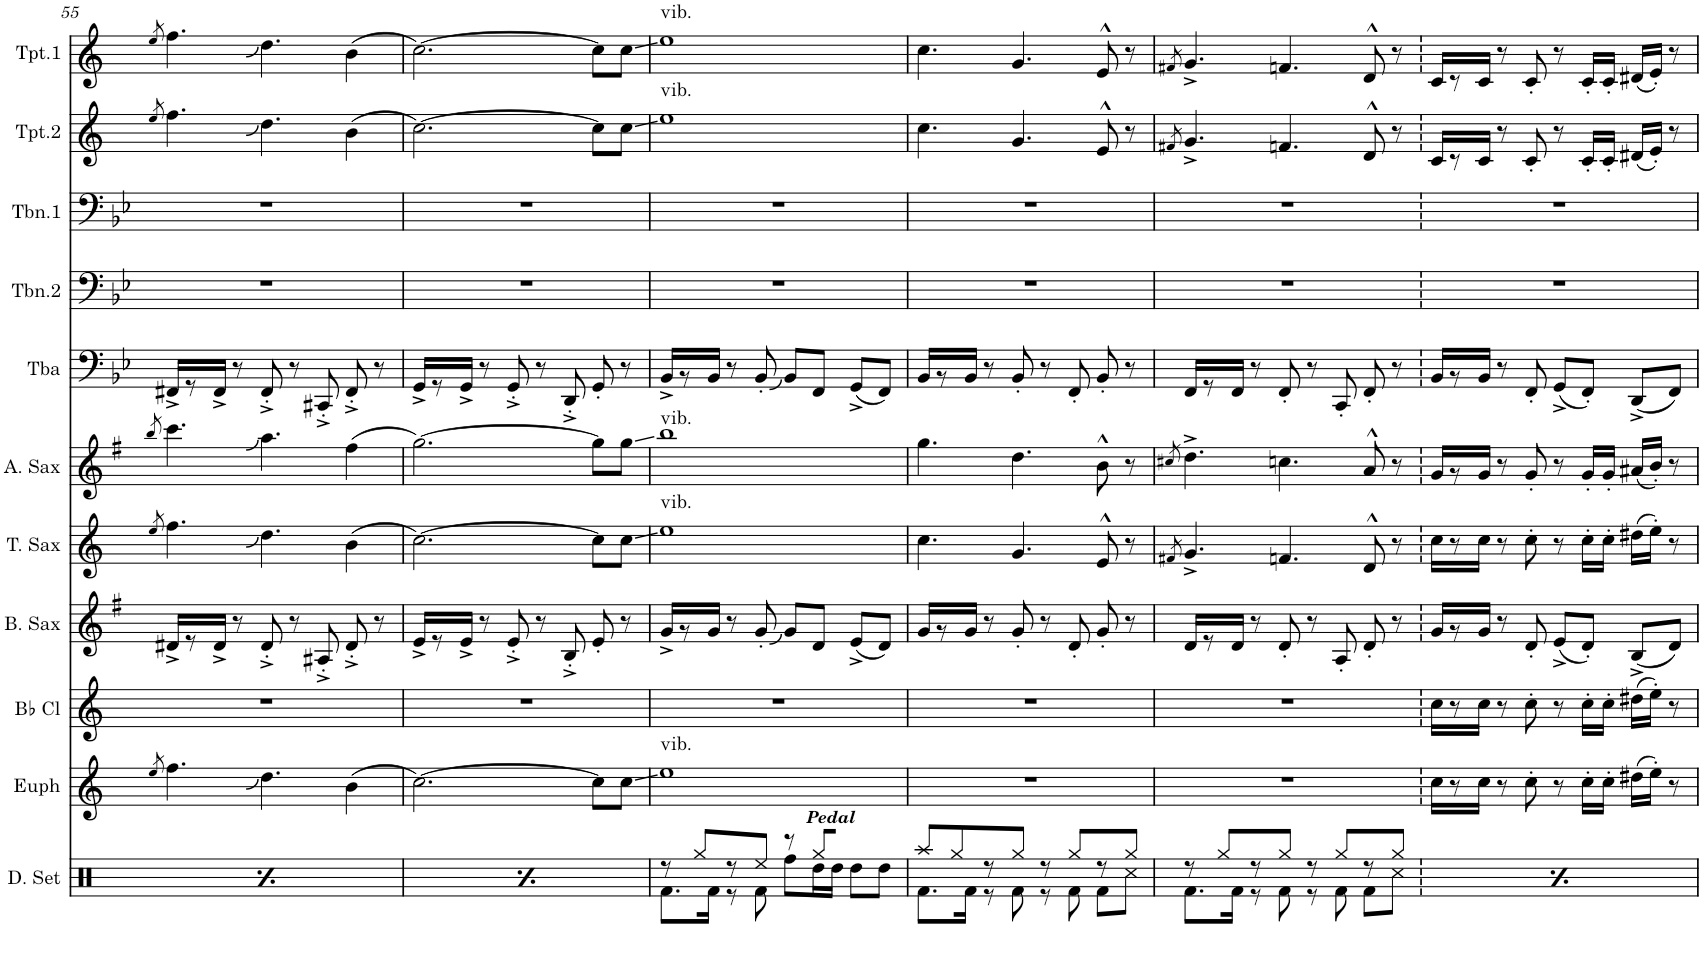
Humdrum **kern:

**kern	**kern	**kern	**kern	**kern	**kern	**kern	**kern	**kern	**kern	**kern
*part11	*part10	*part9	*part8	*part7	*part6	*part5	*part4	*part3	*part2	*part1
*staff11	*staff10	*staff9	*staff8	*staff7	*staff6	*staff5	*staff4	*staff3	*staff2	*staff1
*I"Drumset	*I"Euphonium	*I"Bb Clarinet	*I"Baritone Sax	*I"Tenor Sax	*I"Alto Sax	*I"Tuba	*I"Trombone 2	*I"Trombone 1	*I"Bb Trumpet 2	*I"Bb Trumpet 1
*I'D. Set	*I'Euph	*I'Bb Cl	*I'B. Sax	*I'T. Sax	*I'A. Sax	*I'Tba	*I'Tbn.2	*I'Tbn.1	*I'Tpt.2	*I'Tpt.1
!!LO:PB:g=z
*clefX	*clefG2	*clefG2	*clefG2	*clefG2	*clefG2	*clefF4	*clefF4	*clefF4	*clefG2	*clefG2
*	*Trd8c14	*Trd1c2	*Trd12c21	*Trd8c14	*Trd5c9	*	*	*	*Trd1c2	*Trd1c2
*k[]	*k[]	*k[]	*k[f#]	*k[]	*k[f#]	*k[b-e-]	*k[b-e-]	*k[b-e-]	*k[]	*k[]
*M4/4	*M4/4	*M4/4	*M4/4	*M4/4	*M4/4	*M4/4	*M4/4	*M4/4	*M4/4	*M4/4
=55	=55	=55	=55	=55	=55	=55	=55	=55	=55	=55
.	8qee/	.	.	8qee/	8qbb/	.	.	.	8qee/	8qee/
*^	*	*	*	*	*	*	*	*	*	*
8r	8.Rf\L	4.ff\	1r	16d#X^/KL	4.ff\	4.ccc\	16FF#X^/KL	1r	1r	4.ff\	4.ff\
.	.	.	.	8r	.	.	8r	.	.	.	.
8Rgg/L	.	.	.	.	.	.	.	.	.	.	.
.	16Rf\Jk	.	.	16d#^/Jk	.	.	16FF#^/Jk	.	.	.	.
8r	8r	.	.	8r	.	.	8r	.	.	.	.
8Rgg/J	8Rf\	4.dd\	.	8d#'^/	4.dd\	4.aa\	8FF#'^/	.	.	4.dd\	4.dd\
8r	8r	.	.	8r	.	.	8r	.	.	.	.
8Rgg/L	8Rf\	.	.	8A#X'^/	.	.	8CC#X'^/	.	.	.	.
8r	8Rf\L	(4b\	.	8d#'^/	(4b\	(4ff#\	8FF#'^/	.	.	(4b\	(4b\
8Rgg/J	8Rcc\J	.	.	8r	.	.	8r	.	.	.	.
=56	=56	=56	=56	=56	=56	=56	=56	=56	=56	=56	=56
8r	8.Rf\L	[2.cc\)	1r	16e^/KL	[2.cc\)	[2.gg\)	16GG^/KL	1r	1r	[2.cc\)	[2.cc\)
.	.	.	.	8r	.	.	8r	.	.	.	.
8Rgg/L	.	.	.	.	.	.	.	.	.	.	.
.	16Rf\Jk	.	.	16e^/Jk	.	.	16GG^/Jk	.	.	.	.
8r	8r	.	.	8r	.	.	8r	.	.	.	.
8Rgg/J	8Rf\	.	.	8e'^/	.	.	8GG'^/	.	.	.	.
8r	8r	.	.	8r	.	.	8r	.	.	.	.
8Rgg/L	8Rf\	.	.	8B'^/	.	.	8DD'^/	.	.	.	.
8r	8Rf\L	8cc\L]	.	8e'/	8cc\L]	8gg\L]	8GG'/	.	.	8cc\L]	8cc\L]
8Rgg/J	8Rcc\J	8cc\J	.	8r	8cc\J	8gg\J	8r	.	.	8cc\J	8cc\J
=57	=57	=57	=57	=57	=57	=57	=57	=57	=57	=57	=57
!	!	!	!	!	!	!	!	!	!	!	!LO:TX:a:t=vib.
!	!	!	!	!	!	!	!	!	!	!LO:TX:a:t=vib.	!
!	!	!	!	!	!	!LO:TX:a:t=vib.	!	!	!	!	!
!	!	!	!	!	!LO:TX:a:t=vib.	!	!	!	!	!	!
!	!	!LO:TX:a:t=vib.	!	!	!	!	!	!	!	!	!
8r	8.Rf\L	1ee	1r	16g^/KL	1ee	1bb	16BB-^/KL	1r	1r	1ee	1ee
.	.	.	.	8r	.	.	8r	.	.	.	.
8Rgg/L	.	.	.	.	.	.	.	.	.	.	.
.	16Rf\Jk	.	.	16g/Jk	.	.	16BB-/Jk	.	.	.	.
8r	8r	.	.	8r	.	.	8r	.	.	.	.
8Ree/J	8Rf\	.	.	8g'/	.	.	8BB-'/	.	.	.	.
8r	8Rff\L	.	.	8g/L	.	.	8BB-/L	.	.	.	.
!LO:TX:a:Bi:t=Pedal	!	!	!	!	!	!	!	!	!	!	!
8Rgg/	16Rdd\L	.	.	8d/J	.	.	8FF/J	.	.	.	.
.	16Rdd\JJ	.	.	.	.	.	.	.	.	.	.
4ryy	8Rdd\L	.	.	(8e^/L	.	.	(8GG^/L	.	.	.	.
.	8Rdd\J	.	.	8d/J)	.	.	8FF/J)	.	.	.	.
=58	=58	=58	=58	=58	=58	=58	=58	=58	=58	=58	=58
8Raa/L	8.Rf\L	1r	1r	16g/KL	4.cc\	4.gg\	16BB-/KL	1r	1r	4.cc\	4.cc\
.	.	.	.	8r	.	.	8r	.	.	.	.
8Rgg/	.	.	.	.	.	.	.	.	.	.	.
.	16Rf\Jk	.	.	16g/Jk	.	.	16BB-/Jk	.	.	.	.
8r	8r	.	.	8r	.	.	8r	.	.	.	.
8Rgg/J	8Rf\	.	.	8g'/	4.g/	4.dd\	8BB-'/	.	.	4.g/	4.g/
8r	8r	.	.	8r	.	.	8r	.	.	.	.
8Rgg/L	8Rf\	.	.	8d'/	.	.	8FF'/	.	.	.	.
8r	8Rf\L	.	.	8g'/	8e^^/	8b^^\	8BB-'/	.	.	8e^^/	8e^^/
8Rgg/J	8Rcc\J	.	.	8r	8r	8r	8r	.	.	8r	8r
=59	=59	=59	=59	=59	=59	=59	=59	=59	=59	=59	=59
.	.	.	.	.	8qf#X/	8qcc#X/	.	.	.	8qf#X/	8qf#X/
8r	8.Rf\L	1r	1r	16d/KL	4.g^/	4.dd^\	16FF/KL	1r	1r	4.g^/	4.g^/
.	.	.	.	8r	.	.	8r	.	.	.	.
8Rgg/L	.	.	.	.	.	.	.	.	.	.	.
.	16Rf\Jk	.	.	16d/Jk	.	.	16FF/Jk	.	.	.	.
8r	8r	.	.	8r	.	.	8r	.	.	.	.
8Rgg/J	8Rf\	.	.	8d'/	4.fn/	4.ccn\	8FF'/	.	.	4.fn/	4.fn/
8r	8r	.	.	8r	.	.	8r	.	.	.	.
8Rgg/L	8Rf\	.	.	8A'/	.	.	8CC'/	.	.	.	.
8r	8Rf\L	.	.	8d'/	8d^^/	8a^^/	8FF'/	.	.	8d^^/	8d^^/
8Rgg/J	8Rcc\J	.	.	8r	8r	8r	8r	.	.	8r	8r
=60	=60	=60	=60	=60	=60	=60	=60	=60	=60	=60	=60
8r	8.Rf\L	16cc\KL	16cc\KL	16g/KL	16cc\KL	16g/KL	16BB-/KL	1r	1r	16c/KL	16c/KL
.	.	8r	8r	8r	8r	8r	8r	.	.	8r	8r
8Rgg/L	.	.	.	.	.	.	.	.	.	.	.
.	16Rf\Jk	16cc\Jk	16cc\Jk	16g/Jk	16cc\Jk	16g/Jk	16BB-/Jk	.	.	16c/Jk	16c/Jk
8r	8r	8r	8r	8r	8r	8r	8r	.	.	8r	8r
8Rgg/J	8Rf\	8cc'\	8cc'\	8d'/	8cc'\	8g'/	8FF'/	.	.	8c'/	8c'/
8r	8r	8r	8r	(8e^/L	8r	8r	(8GG^/L	.	.	8r	8r
8Rgg/L	8Rf\	16cc'\LL	16cc'\LL	8d'/J)	16cc'\LL	16g'/LL	8FF'/J)	.	.	16c'/LL	16c'/LL
.	.	16cc'\JJ	16cc'\JJ	.	16cc'\JJ	16g'/JJ	.	.	.	16c'/JJ	16c'/JJ
8r	8Rf\L	(16dd#X\LL	(16dd#X\LL	(8B^/L	(16dd#X\LL	(16a#X/LL	(8DD^/L	.	.	(16d#X/LL	(16d#X/LL
.	.	16ee'\JJ)	16ee'\JJ)	.	16ee'\JJ)	16b'/JJ)	.	.	.	16e'/JJ)	16e'/JJ)
8Rgg/J	8Rcc\J	8r	8r	8d/J)	8r	8r	8FF/J)	.	.	8r	8r
*v	*v	*	*	*	*	*	*	*	*	*	*
=	=	=	=	=	=	=	=	=	=	=
*-	*-	*-	*-	*-	*-	*-	*-	*-	*-	*-
